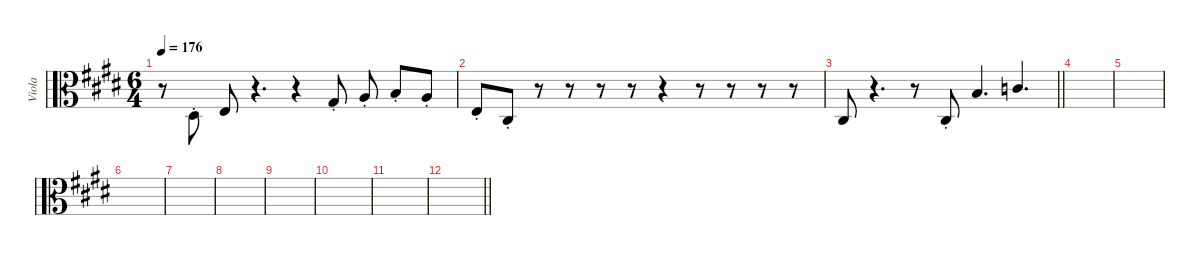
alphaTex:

\defaultSystemsLayout 4
\hideDynamics
\bracketExtendMode nobrackets
\firstSystemTrackNameMode fullname
\otherSystemsTrackNameMode fullname
\otherSystemsTrackNameOrientation horizontal
\track ("Viola" "vla.") {solo instrument violin}
\staff {score}
\tuning (A4 D4 G3 C3)
\ts (6 4)
\tempo 176
\clef c3
\ks e
r.8{dy mf beam Down} 3.4{st acc #}.8{beam Up} 4.4{acc forcenatural}.8{beam Up} r.4{d beam Up} r.4{beam Up} 1.3{st acc #}.8{beam Up beam split} 2.3{st acc forcenatural}.8{beam Up} 4.3{st acc forcenatural}.8{beam Up} 2.3{st acc forcenatural}.8{beam Up} |
4.4{st acc forcenatural}.8{beam Up} 1.4{st acc #}.8{beam Up} r.8{beam Up} r.8{beam Up} r.8{beam Up} r.8{beam Up} r.4{beam Up} r.8{beam Up} r.8{beam Up} r.8{beam Up} r.8{beam Up} |
\barLineRight lightlight
1.4{acc #}.8{beam Up} r.4{d beam Up} r.8{beam Up} 1.4{st acc #}.8{beam Up} 4.3{acc forcenatural}.4{d beam Up} 5.3{acc forcenatural}.4{d beam Up} |
|
|
|
|
|
|
|
|
\barLineRight lightlight
